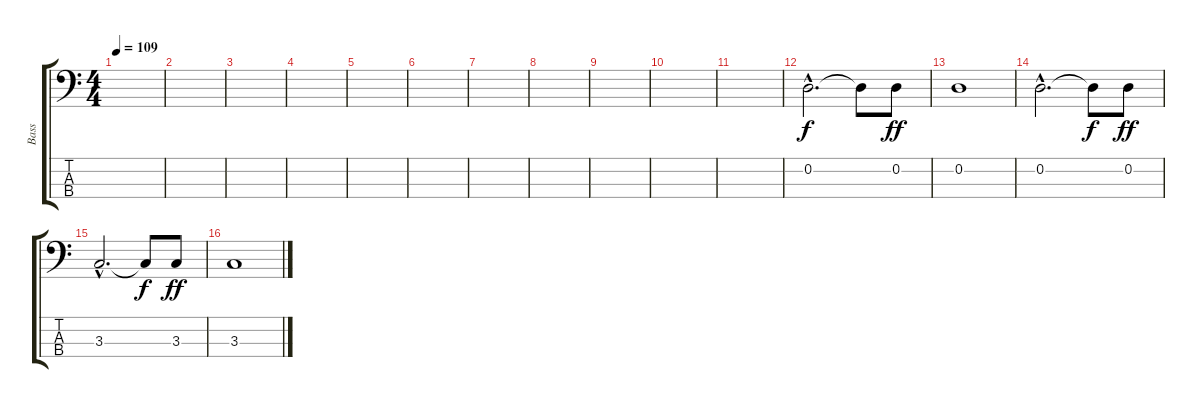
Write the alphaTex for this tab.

\track ("Bass" "Bass") {instrument electricbassfinger}
\staff {score tabs}
\tuning (G2 D2 A1 E1) {hide}
\ts (4 4)
\tempo 109
\clef f4
\ks c
|
|
|
|
|
|
|
|
|
|
|
0.2{hac}.2{d} 0.2{t}.8{dy f} 0.2.8{dy ff} |
0.2.1 |
0.2{hac}.2{d} 0.2{t}.8{dy f} 0.2.8{dy ff} |
3.3{hac}.2{d} 3.3{t}.8{dy f} 3.3.8{dy ff} |
3.3.1
